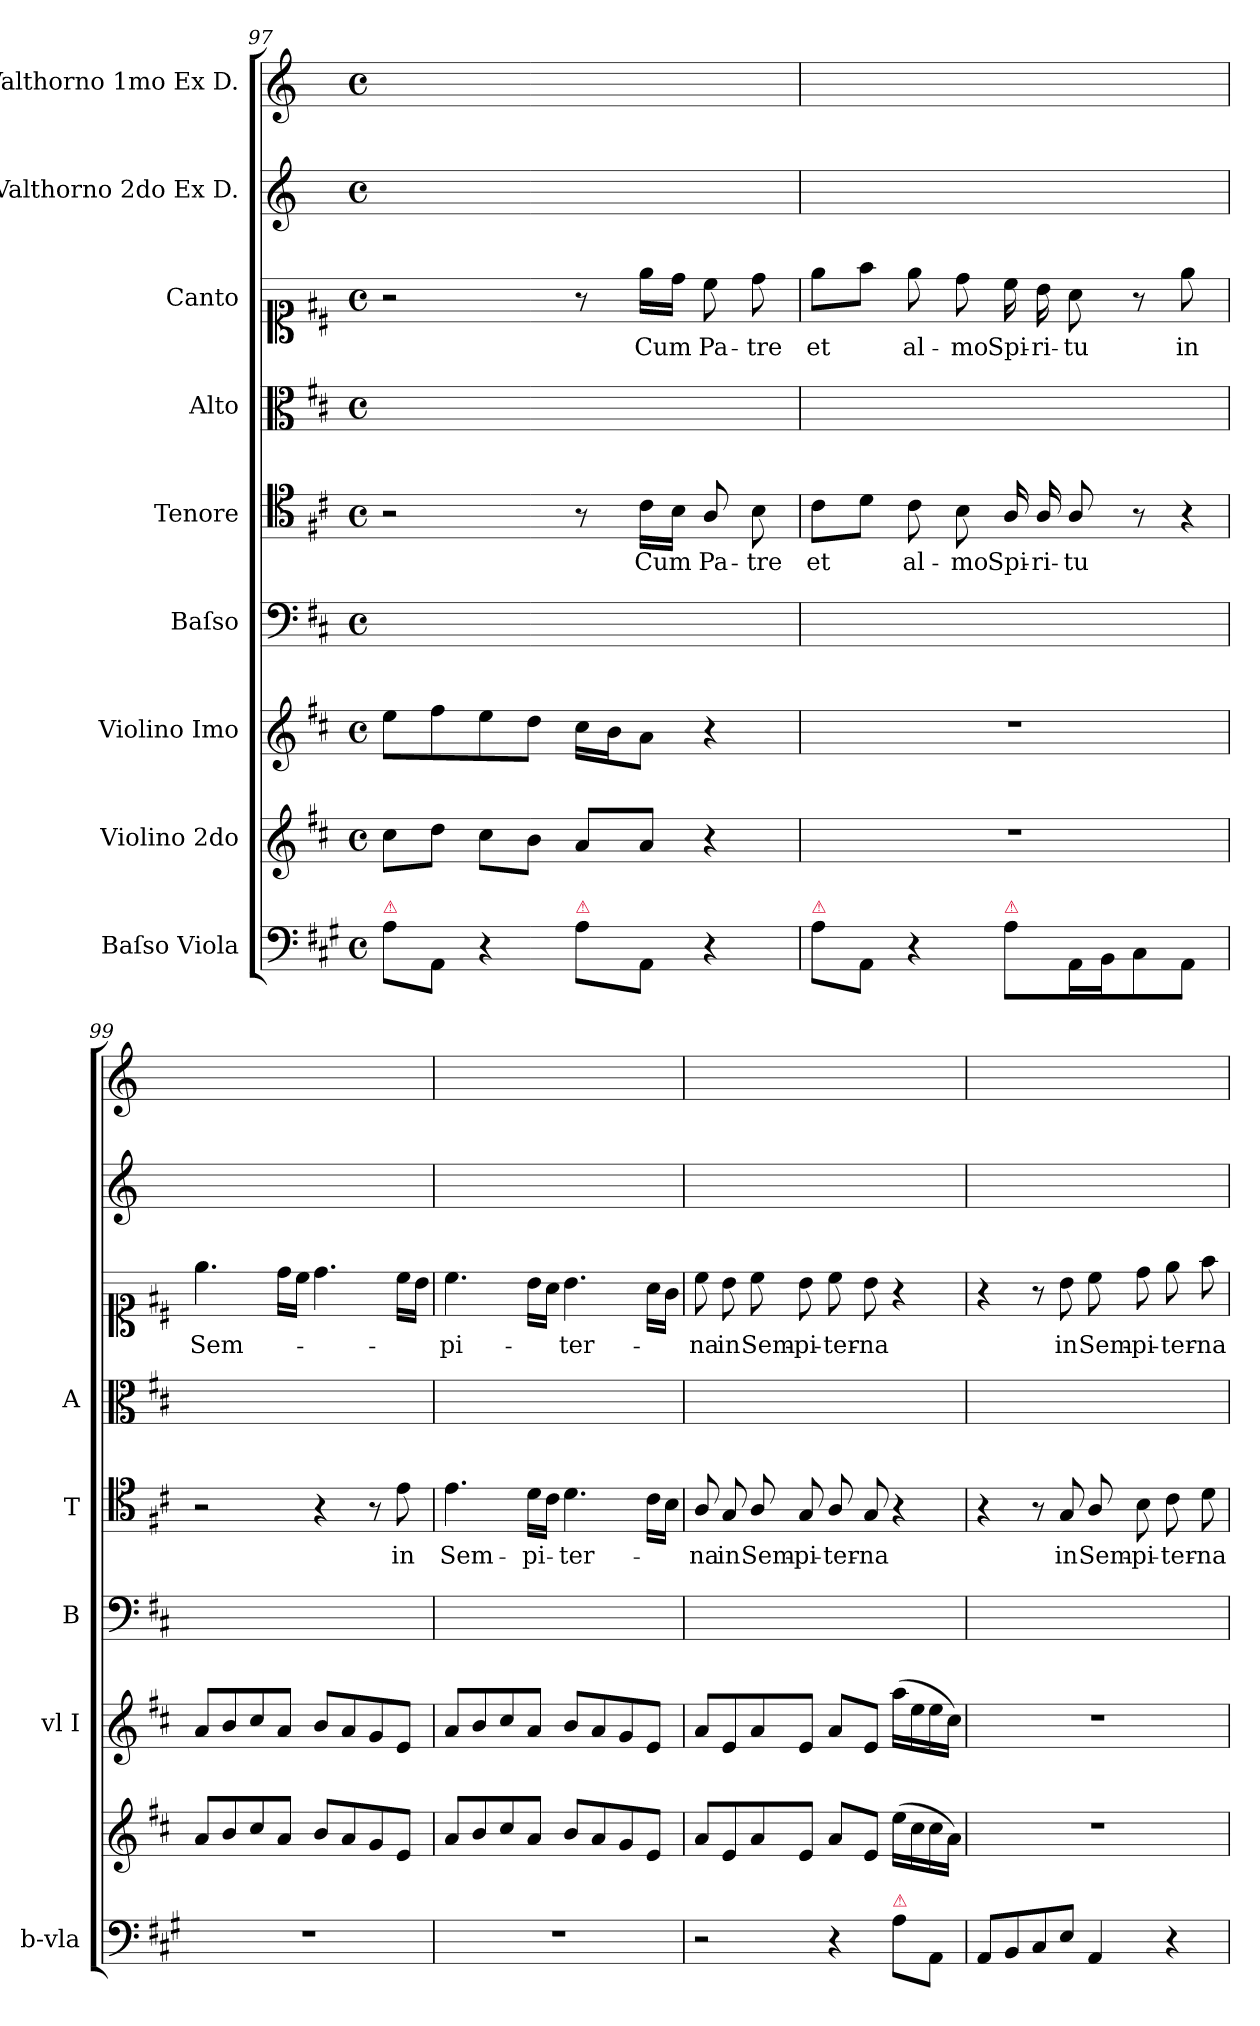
**kern	**kern	**kern	**kern	**kern	**text	**kern	**kern	**text	**kern	**kern
*part9	*part8	*part7	*part6	*part5	*part5	*part4	*part3	*part3	*part2	*part1
*staff9	*staff8	*staff7	*staff6	*staff5	*staff5	*staff4	*staff3	*staff3	*staff2	*staff1
*I"Baſso Viola	*I"Violino 2do	*I"Violino Imo	*I"Baſso	*I"Tenore	*	*I"Alto	*I"Canto	*	*I"Valthorno 2do Ex D.	*I"Valthorno 1mo Ex D.
*I'b-vla	*	*I'vl I	*I'B	*I'T	*	*I'A	*	*	*	*
*clefF4	*clefG2	*clefG2	*clefF4	*clefC4	*	*clefC3	*clefC1	*	*clefG2	*clefG2
*	*	*	*	*	*	*	*	*	*ITrd6c10	*ITrd6c10
*k[f#c#g#]	*k[f#c#]	*k[f#c#]	*k[f#c#]	*k[f#c#]	*	*k[f#c#]	*k[f#c#]	*	*k[f#c#]	*k[f#c#]
*	*D:	*D:	*D:	*D:	*	*D:	*D:	*	*D:	*D:
*M4/4	*M4/4	*M4/4	*M4/4	*M4/4	*	*M4/4	*M4/4	*	*M4/4	*M4/4
*met(c)	*met(c)	*met(c)	*met(c)	*met(c)	*	*met(c)	*met(c)	*	*met(c)	*met(c)
=97	=97	=97	=97	=97	=97	=97	=97	=97	=97	=97
!LO:TX:a:color=crimson:t=⚠	!	!	!	!	!	!	!	!	!	!
8A\L	8cc#\L	8ee\L	1ryy	2r	.	1ryy	2r	.	1ryy	1ryy
8AA\J	8dd\J	8ff#\	.	.	.	.	.	.	.	.
4r	8cc#\L	8ee\	.	.	.	.	.	.	.	.
.	8b\J	8dd\J	.	.	.	.	.	.	.	.
!LO:TX:a:color=crimson:t=⚠	!	!	!	!	!	!	!	!	!	!
8A\L	8a/L	16cc#\LL	.	8r	.	.	8r	.	.	.
.	.	16b\J	.	.	.	.	.	.	.	.
8AA\J	8a/J	8a\J	.	16c#\LL	Cum	.	16ee\LL	Cum	.	.
.	.	.	.	16B\JJ	.	.	16dd\JJ	.	.	.
4r	4r	4r	.	8A/	Pa-	.	8cc#\	Pa-	.	.
.	.	.	.	8B\	-tre	.	8dd\	-tre	.	.
=98	=98	=98	=98	=98	=98	=98	=98	=98	=98	=98
!LO:TX:a:color=crimson:t=⚠	!	!	!	!	!	!	!	!	!	!
8A\L	1r	1r	1ryy	8c#\L	et	1ryy	8ee\L	et	1ryy	1ryy
8AA\J	.	.	.	8d\J	.	.	8ff#\J	.	.	.
4r	.	.	.	8c#\	al-	.	8ee\	al-	.	.
.	.	.	.	8B\	-mo	.	8dd\	-mo	.	.
!LO:TX:a:color=crimson:t=⚠	!	!	!	!	!	!	!	!	!	!
8A\L	.	.	.	16A/	Spi-	.	16cc#\	Spi-	.	.
.	.	.	.	16A/	-ri-	.	16b\	-ri-	.	.
16AA\L	.	.	.	8A/	-tu	.	8a\	-tu	.	.
16BB\J	.	.	.	.	.	.	.	.	.	.
8C#\	.	.	.	8r	.	.	8r	.	.	.
!	!	!	!	!LO:N:vis=4	!	!	!	!	!	!
8AA\J	.	.	.	8r	.	.	8ee\	in	.	.
=99	=99	=99	=99	=99	=99	=99	=99	=99	=99	=99
1r	8a/L	8a/L	1ryy	2r	.	1ryy	4.ee\	Sem-	1ryy	1ryy
.	8b/	8b/	.	.	.	.	.	.	.	.
.	8cc#/	8cc#/	.	.	.	.	.	.	.	.
.	8a/J	8a/J	.	.	.	.	16dd\LL	.	.	.
.	.	.	.	.	.	.	16cc#\JJ	.	.	.
.	8b/L	8b/L	.	4r	.	.	4.dd\	.	.	.
.	8a/	8a/	.	.	.	.	.	.	.	.
.	8g/	8g/	.	8r	.	.	.	.	.	.
.	8e/J	8e/J	.	8e\	in	.	16cc#\LL	.	.	.
.	.	.	.	.	.	.	16b\JJ	.	.	.
=100	=100	=100	=100	=100	=100	=100	=100	=100	=100	=100
1r	8a/L	8a/L	1ryy	4.e\	Sem-	1ryy	4.cc#\	-pi-	1ryy	1ryy
.	8b/	8b/	.	.	.	.	.	.	.	.
.	8cc#/	8cc#/	.	.	.	.	.	.	.	.
.	8a/J	8a/J	.	16d\LL	-pi-	.	16b\LL	.	.	.
.	.	.	.	16c#\JJ	.	.	16a\JJ	.	.	.
.	8b/L	8b/L	.	4.d\	-ter-	.	4.b\	-ter-	.	.
.	8a/	8a/	.	.	.	.	.	.	.	.
.	8g/	8g/	.	.	.	.	.	.	.	.
.	8e/J	8e/J	.	16c#\LL	.	.	16a\LL	.	.	.
.	.	.	.	16B\JJ	.	.	16g\JJ	.	.	.
=101	=101	=101	=101	=101	=101	=101	=101	=101	=101	=101
2r	8a/L	8a/L	1ryy	8A/	-na	1ryy	8cc#\	-na	1ryy	1ryy
.	8e/	8e/	.	8G/	in	.	8b\	in	.	.
.	8a/	8a/	.	8A/	Sem-	.	8cc#\	Sem-	.	.
.	8e/J	8e/J	.	8G/	-pi-	.	8b\	-pi-	.	.
4r	8a/L	8a/L	.	8A/	-ter-	.	8cc#\	-ter-	.	.
.	8e/J	8e/J	.	8G/	-na	.	8b\	-na	.	.
!LO:TX:a:color=crimson:t=⚠	!	!	!	!	!	!	!	!	!	!
8A\L	(16ee\LL	(16aa\LL	.	4r	.	.	4r	.	.	.
.	16cc#\	16ee\	.	.	.	.	.	.	.	.
8AA\J	16cc#\	16ee\	.	.	.	.	.	.	.	.
.	16a\JJ)	16cc#\JJ)	.	.	.	.	.	.	.	.
=102	=102	=102	=102	=102	=102	=102	=102	=102	=102	=102
8AA/L	1r	1r	1ryy	4r	.	1ryy	4r	.	1ryy	1ryy
8BB/	.	.	.	.	.	.	.	.	.	.
8C#/	.	.	.	8r	.	.	8r	.	.	.
8E/J	.	.	.	8G/	in	.	8b\	in	.	.
4AA/	.	.	.	8A/	Sem-	.	8cc#\	Sem-	.	.
.	.	.	.	8B\	-pi-	.	8dd\	-pi-	.	.
4r	.	.	.	8c#\	-ter-	.	8ee\	-ter-	.	.
.	.	.	.	8d\	-na	.	8ff#\	-na	.	.
=	=	=	=	=	=	=	=	=	=	=
*-	*-	*-	*-	*-	*-	*-	*-	*-	*-	*-
